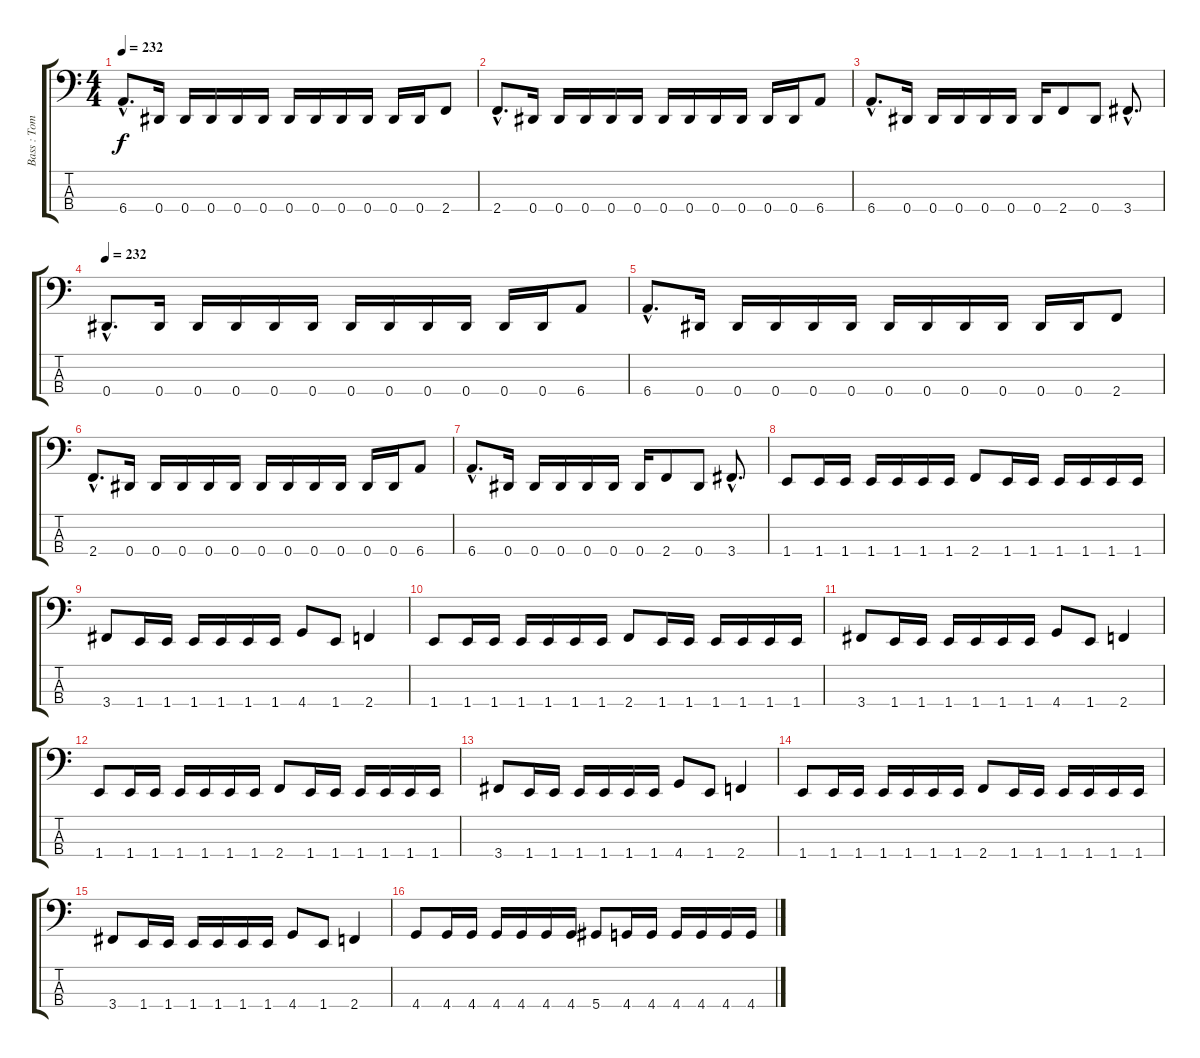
\track ("Bass : Tom Araya" "Bass : Tom") {instrument electricbasspick}
\staff {score tabs}
\tuning (Gb2 Db2 Ab1 Eb1) {hide}
\ts (4 4)
\tempo 232
\clef f4
\ks c
6.4{hac}.8{d dy f} 0.4.16 0.4.16 0.4.16 0.4.16 0.4.16 0.4.16 0.4.16 0.4.16 0.4.16 0.4.16 0.4.16 2.4.8 |
2.4{hac}.8{d} 0.4.16 0.4.16 0.4.16 0.4.16 0.4.16 0.4.16 0.4.16 0.4.16 0.4.16 0.4.16 0.4.16 6.4.8 |
6.4{hac}.8{d} 0.4.16 0.4.16 0.4.16 0.4.16 0.4.16 0.4.16 2.4.8 0.4.8 3.4{hac}.8{d} |
\tempo 232
0.4{hac}.8{d} 0.4.16 0.4.16 0.4.16 0.4.16 0.4.16 0.4.16 0.4.16 0.4.16 0.4.16 0.4.16 0.4.16 6.4.8 |
6.4{hac}.8{d} 0.4.16 0.4.16 0.4.16 0.4.16 0.4.16 0.4.16 0.4.16 0.4.16 0.4.16 0.4.16 0.4.16 2.4.8 |
2.4{hac}.8{d} 0.4.16 0.4.16 0.4.16 0.4.16 0.4.16 0.4.16 0.4.16 0.4.16 0.4.16 0.4.16 0.4.16 6.4.8 |
6.4{hac}.8{d} 0.4.16 0.4.16 0.4.16 0.4.16 0.4.16 0.4.16 2.4.8 0.4.8 3.4{hac}.8{d} |
1.4.8 1.4.16 1.4.16 1.4.16 1.4.16 1.4.16 1.4.16 2.4.8 1.4.16 1.4.16 1.4.16 1.4.16 1.4.16 1.4.16 |
3.4.8 1.4.16 1.4.16 1.4.16 1.4.16 1.4.16 1.4.16 4.4.8 1.4.8 2.4.4 |
1.4.8 1.4.16 1.4.16 1.4.16 1.4.16 1.4.16 1.4.16 2.4.8 1.4.16 1.4.16 1.4.16 1.4.16 1.4.16 1.4.16 |
3.4.8 1.4.16 1.4.16 1.4.16 1.4.16 1.4.16 1.4.16 4.4.8 1.4.8 2.4.4 |
1.4.8 1.4.16 1.4.16 1.4.16 1.4.16 1.4.16 1.4.16 2.4.8 1.4.16 1.4.16 1.4.16 1.4.16 1.4.16 1.4.16 |
3.4.8 1.4.16 1.4.16 1.4.16 1.4.16 1.4.16 1.4.16 4.4.8 1.4.8 2.4.4 |
1.4.8 1.4.16 1.4.16 1.4.16 1.4.16 1.4.16 1.4.16 2.4.8 1.4.16 1.4.16 1.4.16 1.4.16 1.4.16 1.4.16 |
3.4.8 1.4.16 1.4.16 1.4.16 1.4.16 1.4.16 1.4.16 4.4.8 1.4.8 2.4.4 |
4.4.8 4.4.16 4.4.16 4.4.16 4.4.16 4.4.16 4.4.16 5.4.8 4.4.16 4.4.16 4.4.16 4.4.16 4.4.16 4.4.16
